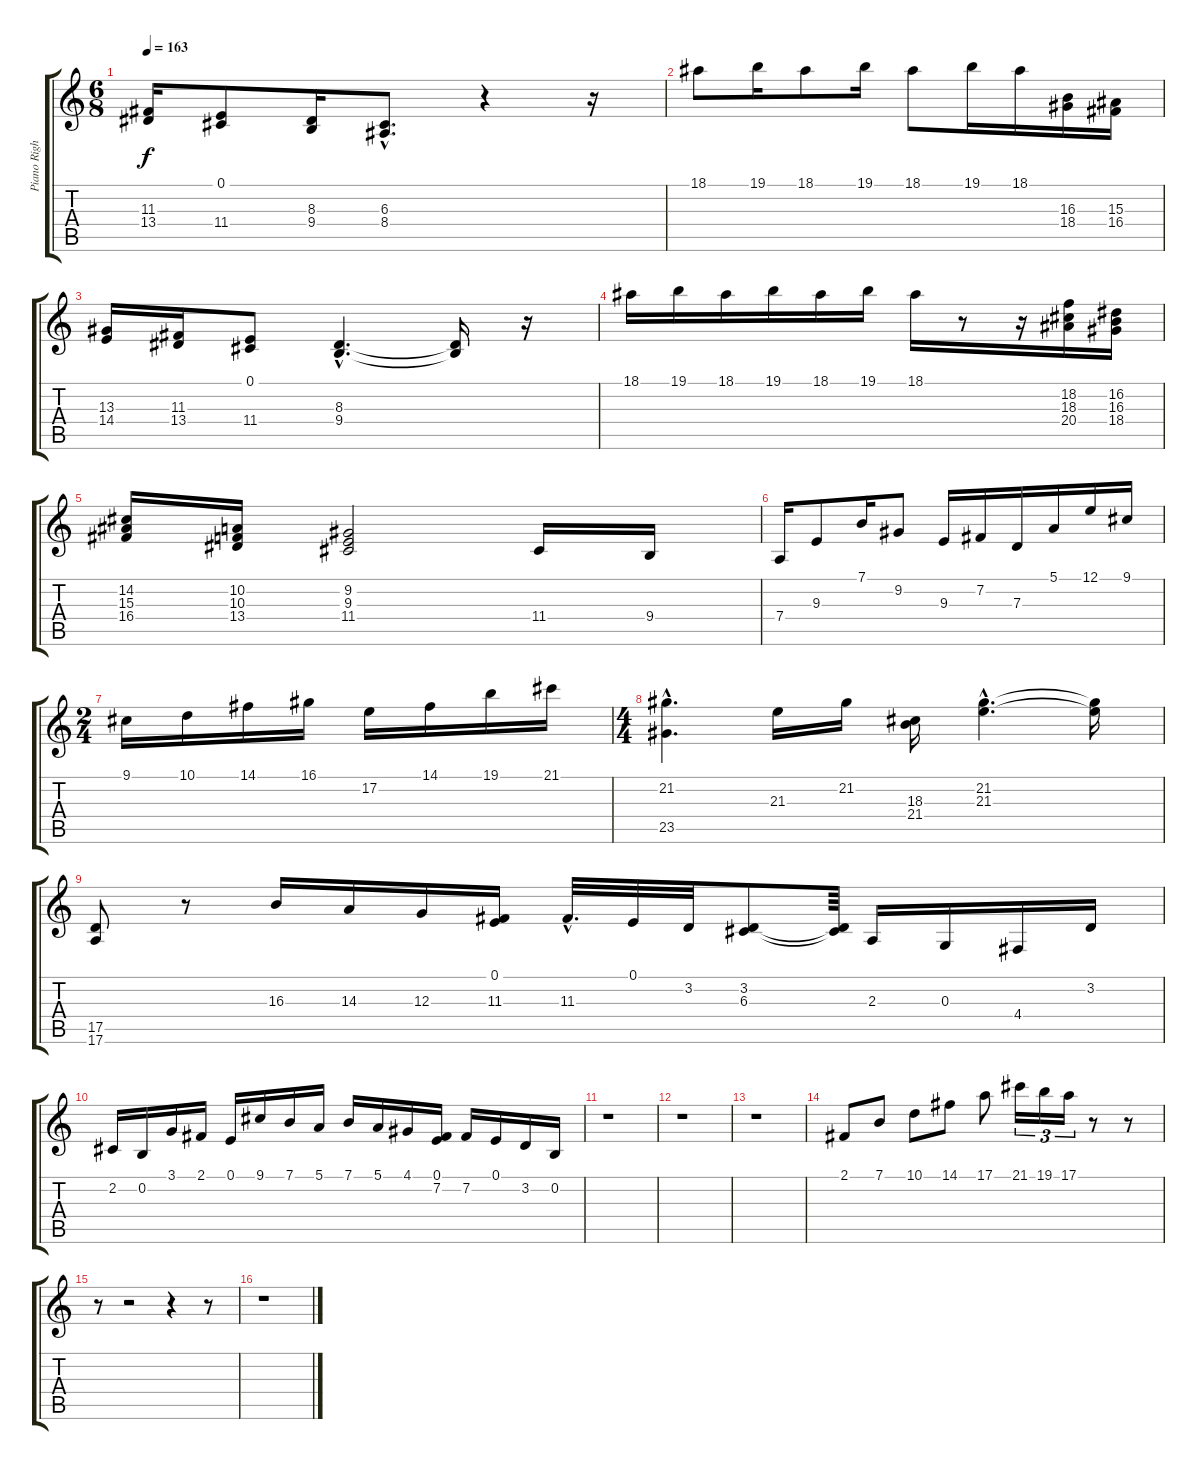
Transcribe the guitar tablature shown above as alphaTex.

\track ("Piano Right Hand" "Piano Righ") {instrument acousticgrandpiano}
\staff {score tabs}
\tuning (E4 B3 G3 D3 A2 E2) {hide}
\ts (6 8)
\tempo 163
\clef g2
\ks c
(11.3 13.4).16{dy f} (0.1 11.4).8 (8.3 9.4).16 (6.3{hac} 8.4{hac}).8{d} r.4 r.16 |
18.1.8 19.1.16 18.1.8 19.1.16 18.1.8 19.1.16 18.1.16 (16.3 18.4).16 (15.3 16.4).16 |
(13.3 14.4).16 (11.3 13.4).16 (0.1 11.4).8 (8.3{hac} 9.4{hac}).4{d} (8.3{t} 9.4{t}).16 r.16 |
18.1.16 19.1.16 18.1.16 19.1.16 18.1.16 19.1.16 18.1.16 r.8 r.16 (18.2 18.3 20.4).16 (16.2 16.3 18.4).16 |
(14.2 15.3 16.4).16 (10.2 10.3 13.4).16 (9.2 9.3 11.4).2 11.4.16 9.4.16 |
7.4.16 9.3.8 7.1.16 9.2.8 9.3.16 7.2.16 7.3.16 5.1.16 12.1.16 9.1.16 |
\ts (2 4)
9.1.16 10.1.16 14.1.16 16.1.16 17.2.16 14.1.16 19.1.16 21.1.16 |
\ts (4 4)
(21.2{hac} 23.5{hac}).4{d} 21.3.16 21.2.16 (18.3 21.4).16 (21.2{hac} 21.3{hac}).4{d} (21.2{t} 21.3{t}).16 |
(17.5 17.6).8 r.8 16.3.16 14.3.16 12.3.16 (0.1 11.3).16 11.3{hac}.32{d} 0.1.32 3.2.32 (3.2 6.3).8 (3.2{t} 6.3{t}).64 2.3.16 0.3.16 4.4.16 3.2.16 |
2.2.16 0.2.16 3.1.16 2.1.16 0.1.16 9.1.16 7.1.16 5.1.16 7.1.16 5.1.16 4.1.16 (0.1 7.2).16 7.2.16 0.1.16 3.2.16 0.2.16 |
r.1 |
r.1 |
r.1 |
2.1.8 7.1.8 10.1.8 14.1.8 17.1.8 21.1.16{tu (3 2)} 19.1.16{tu (3 2)} 17.1.16{tu (3 2)} r.8 r.8 |
r.8 r.2 r.4 r.8 |
r.1
